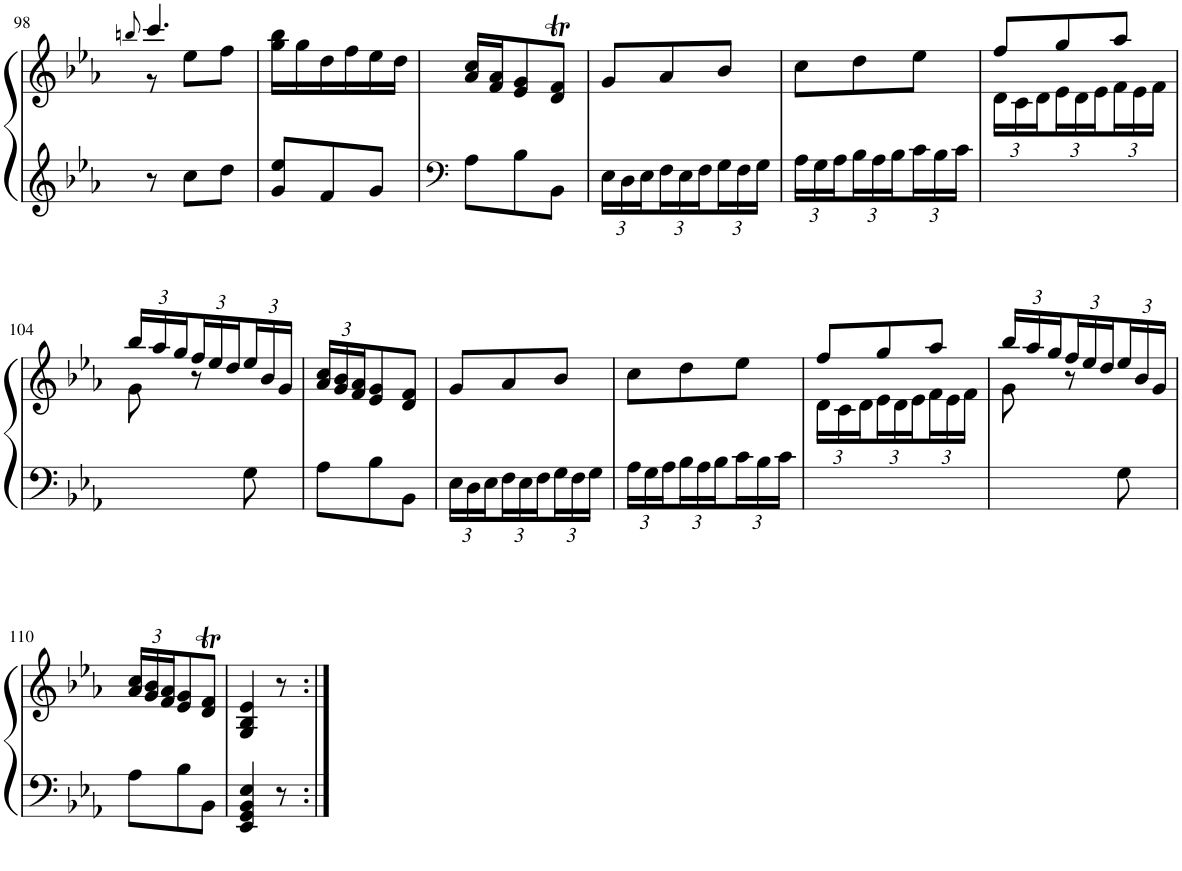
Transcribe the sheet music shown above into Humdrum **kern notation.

**kern	**kern
*part1	*part1
*staff2	*staff1
*I"Piano	*
*I'Pno.	*
!!LO:PB:g=z
*clefG2	*clefG2
*k[b-e-a-]	*k[b-e-a-]
*M3/8	*M3/8
=98	=98
.	8qbbn/
*	*^
8r	4.ccc/	8r
8cc\L	.	8ee-\L
8dd\J	.	8ff\J
*	*v	*v
=99	=99
8g/ 8ee-/L	16gg\ 16bb-\LL
.	16gg\
8f/	16dd\
.	16ff\
8g/J	16ee-\
.	16dd\JJ
=100	=100
*clefF4	*
8A-\L	16a-/ 16cc/LL
.	16f/ 16a-/J
8B-\	8e-/ 8g/
8BB-\J	8d/T 8f/TJ
=101	=101
*Xbrackettup	*
24E-\LL	8g/L
24D\	.
24E-\	.
24F\	8a-/
24E-\	.
24F\	.
24G\	8b-/J
24F\	.
24G\JJ	.
=102	=102
24A-\LL	8cc\L
24G\	.
24A-\	.
24B-\	8dd\
24A-\	.
24B-\	.
24c\	8ee-\J
24B-\	.
24c\JJ	.
=103	=103
*	*^
*	*	*Xbrackettup
4.ryy	8ff/L	24d\LL
.	.	24c\
.	.	24d\
.	8gg/	24e-\
.	.	24d\
.	.	24e-\
.	8aa-/J	24f\
.	.	24e-\
.	.	24f\JJ
!!LO:LB:g=z	!!
=104	=104	=104
8ryy	24bb-/LL	8g\
.	24aa-/	.
.	24gg/	.
8r	24ff/	4ryy
.	24ee-/	.
.	24dd/	.
8G\	24ee-/	.
.	24b-/	.
.	24g/JJ	.
*	*v	*v
=105	=105
8A-\L	24a-/ 24cc/LL
.	24g/ 24b-/
.	24f/ 24a-/J
8B-\	8e-/ 8g/
8BB-\J	8d/ 8f/J
=106	=106
24E-\LL	8g/L
24D\	.
24E-\	.
24F\	8a-/
24E-\	.
24F\	.
24G\	8b-/J
24F\	.
24G\JJ	.
=107	=107
24A-\LL	8cc\L
24G\	.
24A-\	.
24B-\	8dd\
24A-\	.
24B-\	.
24c\	8ee-\J
24B-\	.
24c\JJ	.
=108	=108
*	*^
4.ryy	8ff/L	24d\LL
.	.	24c\
.	.	24d\
.	8gg/	24e-\
.	.	24d\
.	.	24e-\
.	8aa-/J	24f\
.	.	24e-\
.	.	24f\JJ
=109	=109	=109
8ryy	24bb-/LL	8g\
.	24aa-/	.
.	24gg/	.
8r	24ff/	4ryy
.	24ee-/	.
.	24dd/	.
8G\	24ee-/	.
.	24b-/	.
.	24g/JJ	.
*	*v	*v
!!LO:LB:g=z
=110	=110
8A-\L	24a-/ 24cc/LL
.	24g/ 24b-/
.	24f/ 24a-/J
8B-\	8e-/ 8g/
8BB-\J	8d/T 8f/TJ
=111	=111
4EE-/ 4GG/ 4BB-/ 4E-/	4G/ 4B-/ 4e-/
8r	8r
=:|!	=:|!
*-	*-
